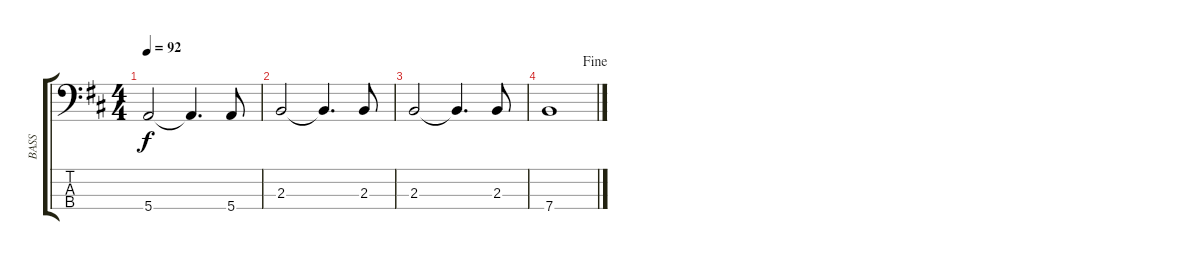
\track ("BASS" "BASS") {instrument electricbassfinger}
\staff {score tabs}
\tuning (G2 D2 A1 E1) {hide}
\ts (4 4)
\tempo 92
\clef f4
\ks d
5.4.2{dy f} 5.4{t}.4{d} 5.4.8 |
2.3.2 2.3{t}.4{d} 2.3.8 |
2.3.2 2.3{t}.4{d} 2.3.8 |
\jump fine
7.4.1
